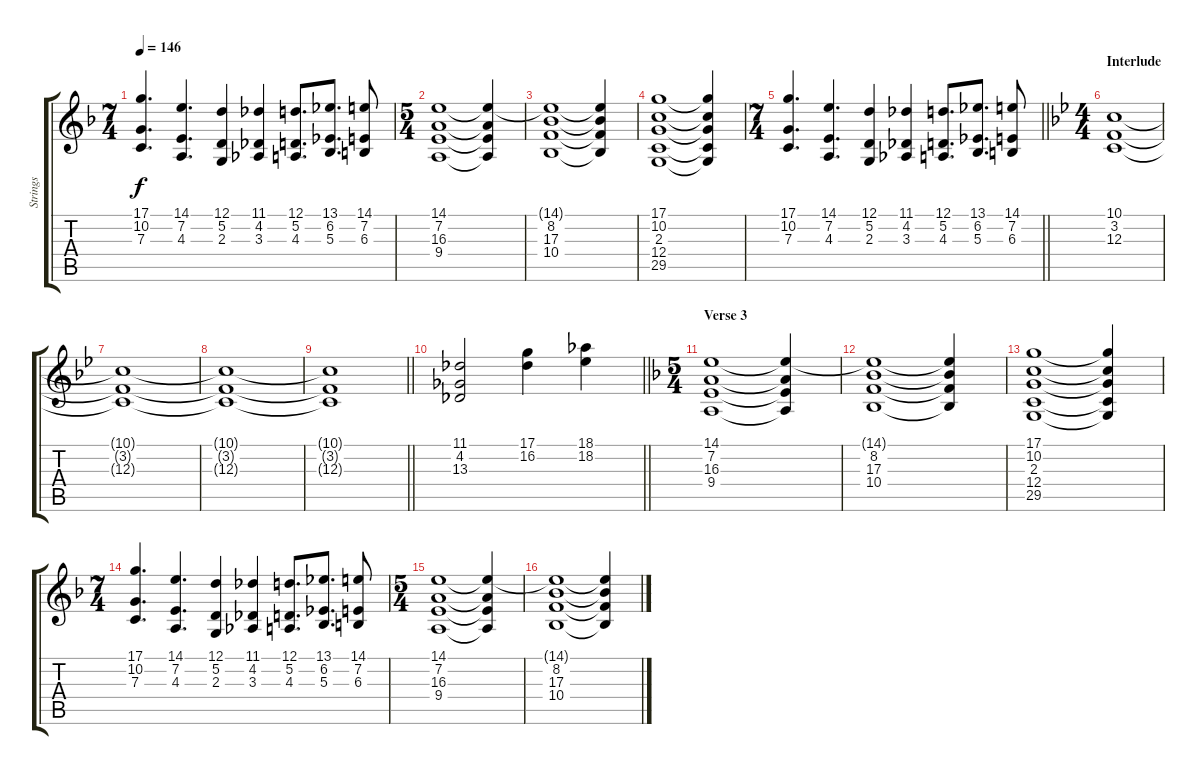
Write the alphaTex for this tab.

\track ("Strings" "Strings") {instrument stringensemble2}
\staff {score tabs}
\tuning (D4 A3 F3 C3 G2 C2) {hide}
\ts (7 4)
\tempo 146
\clef g2
\ks f
(17.1 10.2 7.3).4{d dy f} (14.1 7.2 4.3).4{d} (12.1 5.2 2.3).4 (11.1 4.2 3.3).4 (12.1 5.2 4.3).8{d} (13.1 6.2 5.3).8{d} (14.1 7.2 6.3).8 |
\ts (5 4)
(14.1 7.2 16.3 9.4).1 (14.1{t} 7.2{t} 16.3{t} 9.4{t}).4 |
(14.1{t} 8.2 17.3 10.4).1 (14.1{t} 8.2{t} 17.3{t} 10.4{t}).4 |
(17.1 10.2 2.3 12.4 29.5).1 (17.1{t} 10.2{t} 2.3{t} 12.4{t} 29.5{t}).4 |
\ts (7 4)
\barLineRight lightlight
(17.1 10.2 7.3).4{d} (14.1 7.2 4.3).4{d} (12.1 5.2 2.3).4 (11.1 4.2 3.3).4 (12.1 5.2 4.3).8{d} (13.1 6.2 5.3).8{d} (14.1 7.2 6.3).8 |
\ts (4 4)
\section ("" "Interlude")
\ks bb
(10.1 3.2 12.3).1{instrument stringensemble1} |
(10.1{t} 3.2{t} 12.3{t}).1 |
(10.1{t} 3.2{t} 12.3{t}).1 |
\barLineRight lightlight
(10.1{t} 3.2{t} 12.3{t}).1 |
\barLineRight lightlight
(11.1 4.2 13.3).2 (17.1 16.2).4 (18.1 18.2).4 |
\ts (5 4)
\section ("" "Verse 3")
\ks f
(14.1 7.2 16.3 9.4).1{instrument flute} (14.1{t} 7.2{t} 16.3{t} 9.4{t}).4 |
(14.1{t} 8.2 17.3 10.4).1 (14.1{t} 8.2{t} 17.3{t} 10.4{t}).4 |
(17.1 10.2 2.3 12.4 29.5).1 (17.1{t} 10.2{t} 2.3{t} 12.4{t} 29.5{t}).4 |
\ts (7 4)
(17.1 10.2 7.3).4{d} (14.1 7.2 4.3).4{d} (12.1 5.2 2.3).4 (11.1 4.2 3.3).4 (12.1 5.2 4.3).8{d} (13.1 6.2 5.3).8{d} (14.1 7.2 6.3).8 |
\ts (5 4)
(14.1 7.2 16.3 9.4).1 (14.1{t} 7.2{t} 16.3{t} 9.4{t}).4 |
(14.1{t} 8.2 17.3 10.4).1 (14.1{t} 8.2{t} 17.3{t} 10.4{t}).4
